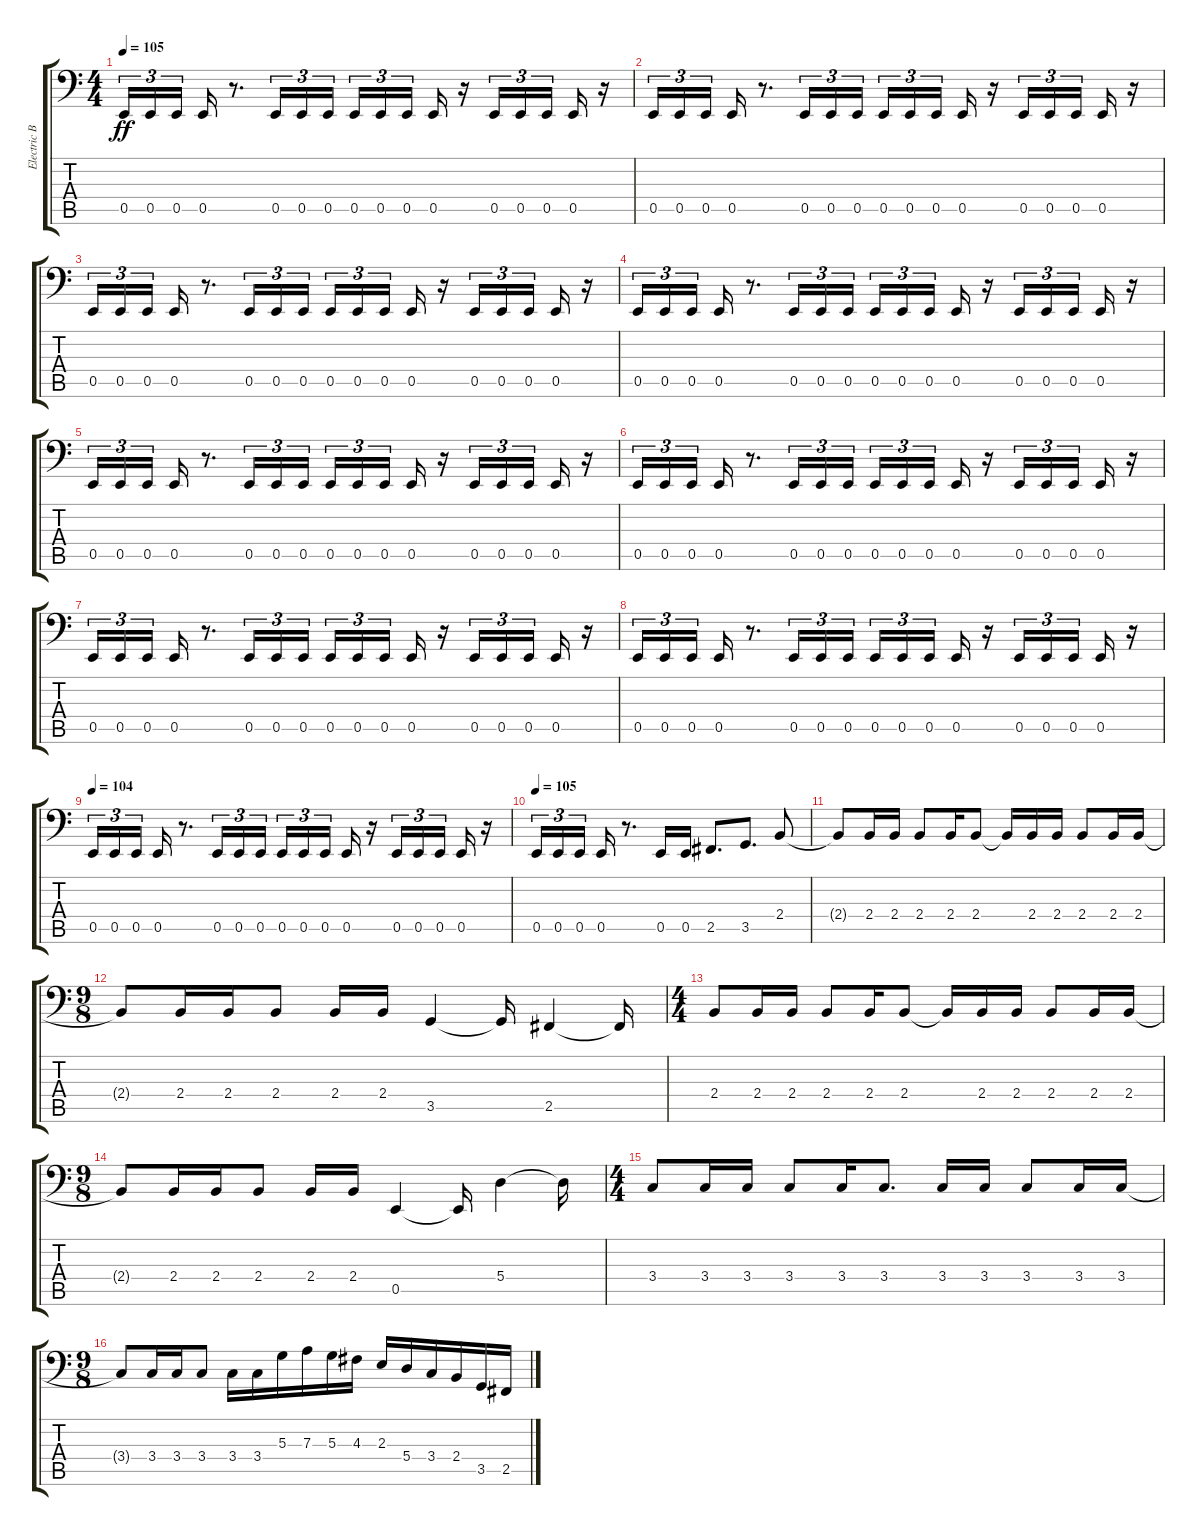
\track ("Electric Bass" "Electric B") {instrument electricbassfinger}
\staff {score tabs}
\tuning (C3 G2 D2 A1 E1 B0) {hide}
\ts (4 4)
\tempo 105
\clef f4
\ks c
0.5.16{tu (3 2) dy ff} 0.5.16{tu (3 2)} 0.5.16{tu (3 2) beam splitsecondary} 0.5.16 r.8{d} 0.5.16{tu (3 2)} 0.5.16{tu (3 2)} 0.5.16{tu (3 2)} 0.5.16{tu (3 2)} 0.5.16{tu (3 2)} 0.5.16{tu (3 2) beam splitsecondary} 0.5.16 r.16 0.5.16{tu (3 2)} 0.5.16{tu (3 2)} 0.5.16{tu (3 2) beam splitsecondary} 0.5.16 r.16 |
\ks aminor
0.5.16{tu (3 2)} 0.5.16{tu (3 2)} 0.5.16{tu (3 2) beam splitsecondary} 0.5.16 r.8{d} 0.5.16{tu (3 2)} 0.5.16{tu (3 2)} 0.5.16{tu (3 2)} 0.5.16{tu (3 2)} 0.5.16{tu (3 2)} 0.5.16{tu (3 2) beam splitsecondary} 0.5.16 r.16 0.5.16{tu (3 2)} 0.5.16{tu (3 2)} 0.5.16{tu (3 2) beam splitsecondary} 0.5.16 r.16 |
0.5.16{tu (3 2)} 0.5.16{tu (3 2)} 0.5.16{tu (3 2) beam splitsecondary} 0.5.16 r.8{d} 0.5.16{tu (3 2)} 0.5.16{tu (3 2)} 0.5.16{tu (3 2)} 0.5.16{tu (3 2)} 0.5.16{tu (3 2)} 0.5.16{tu (3 2) beam splitsecondary} 0.5.16 r.16 0.5.16{tu (3 2)} 0.5.16{tu (3 2)} 0.5.16{tu (3 2) beam splitsecondary} 0.5.16 r.16 |
\ks c
0.5.16{tu (3 2)} 0.5.16{tu (3 2)} 0.5.16{tu (3 2) beam splitsecondary} 0.5.16 r.8{d} 0.5.16{tu (3 2)} 0.5.16{tu (3 2)} 0.5.16{tu (3 2)} 0.5.16{tu (3 2)} 0.5.16{tu (3 2)} 0.5.16{tu (3 2) beam splitsecondary} 0.5.16 r.16 0.5.16{tu (3 2)} 0.5.16{tu (3 2)} 0.5.16{tu (3 2) beam splitsecondary} 0.5.16 r.16 |
0.5.16{tu (3 2)} 0.5.16{tu (3 2)} 0.5.16{tu (3 2) beam splitsecondary} 0.5.16 r.8{d} 0.5.16{tu (3 2)} 0.5.16{tu (3 2)} 0.5.16{tu (3 2)} 0.5.16{tu (3 2)} 0.5.16{tu (3 2)} 0.5.16{tu (3 2) beam splitsecondary} 0.5.16 r.16 0.5.16{tu (3 2)} 0.5.16{tu (3 2)} 0.5.16{tu (3 2) beam splitsecondary} 0.5.16 r.16 |
\ks aminor
0.5.16{tu (3 2)} 0.5.16{tu (3 2)} 0.5.16{tu (3 2) beam splitsecondary} 0.5.16 r.8{d} 0.5.16{tu (3 2)} 0.5.16{tu (3 2)} 0.5.16{tu (3 2)} 0.5.16{tu (3 2)} 0.5.16{tu (3 2)} 0.5.16{tu (3 2) beam splitsecondary} 0.5.16 r.16 0.5.16{tu (3 2)} 0.5.16{tu (3 2)} 0.5.16{tu (3 2) beam splitsecondary} 0.5.16 r.16 |
0.5.16{tu (3 2)} 0.5.16{tu (3 2)} 0.5.16{tu (3 2) beam splitsecondary} 0.5.16 r.8{d} 0.5.16{tu (3 2)} 0.5.16{tu (3 2)} 0.5.16{tu (3 2)} 0.5.16{tu (3 2)} 0.5.16{tu (3 2)} 0.5.16{tu (3 2) beam splitsecondary} 0.5.16 r.16 0.5.16{tu (3 2)} 0.5.16{tu (3 2)} 0.5.16{tu (3 2) beam splitsecondary} 0.5.16 r.16 |
\ks c
0.5.16{tu (3 2)} 0.5.16{tu (3 2)} 0.5.16{tu (3 2) beam splitsecondary} 0.5.16 r.8{d} 0.5.16{tu (3 2)} 0.5.16{tu (3 2)} 0.5.16{tu (3 2)} 0.5.16{tu (3 2)} 0.5.16{tu (3 2)} 0.5.16{tu (3 2) beam splitsecondary} 0.5.16 r.16 0.5.16{tu (3 2)} 0.5.16{tu (3 2)} 0.5.16{tu (3 2) beam splitsecondary} 0.5.16 r.16 |
\tempo 104
0.5.16{tu (3 2)} 0.5.16{tu (3 2)} 0.5.16{tu (3 2) beam splitsecondary} 0.5.16 r.8{d} 0.5.16{tu (3 2)} 0.5.16{tu (3 2)} 0.5.16{tu (3 2)} 0.5.16{tu (3 2)} 0.5.16{tu (3 2)} 0.5.16{tu (3 2) beam splitsecondary} 0.5.16 r.16 0.5.16{tu (3 2)} 0.5.16{tu (3 2)} 0.5.16{tu (3 2) beam splitsecondary} 0.5.16 r.16 |
\tempo 105
\ks aminor
0.5.16{tu (3 2)} 0.5.16{tu (3 2)} 0.5.16{tu (3 2) beam splitsecondary} 0.5.16 r.8{d} 0.5.16 0.5.16 2.5.8{d} 3.5.8{d} 2.4.8 |
2.4{t}.8 2.4.16 2.4.16 2.4.8 2.4.16 2.4.8 2.4{t}.16 2.4.16 2.4.16 2.4.8 2.4.16 2.4.16 |
\ts (9 8)
2.4{t}.8 2.4.16 2.4.16 2.4.8 2.4.16 2.4.16 3.5.4 3.5{t}.16 2.5.4 2.5{t}.16 |
\ts (4 4)
2.4.8 2.4.16 2.4.16 2.4.8 2.4.16 2.4.8 2.4{t}.16 2.4.16 2.4.16 2.4.8 2.4.16 2.4.16 |
\ts (9 8)
2.4{t}.8 2.4.16 2.4.16 2.4.8 2.4.16 2.4.16 0.5.4 0.5{t}.16 5.4.4 5.4{t}.16 |
\ts (4 4)
3.4.8 3.4.16 3.4.16 3.4.8 3.4.16 3.4.8{d} 3.4.16 3.4.16 3.4.8 3.4.16 3.4.16 |
\ts (9 8)
3.4{t}.8 3.4.16 3.4.16 3.4.8 3.4.16 3.4.16 5.3.16 7.3.16 5.3.16 4.3.16 2.3.16 5.4.16 3.4.16 2.4.16 3.5.16 2.5.16
